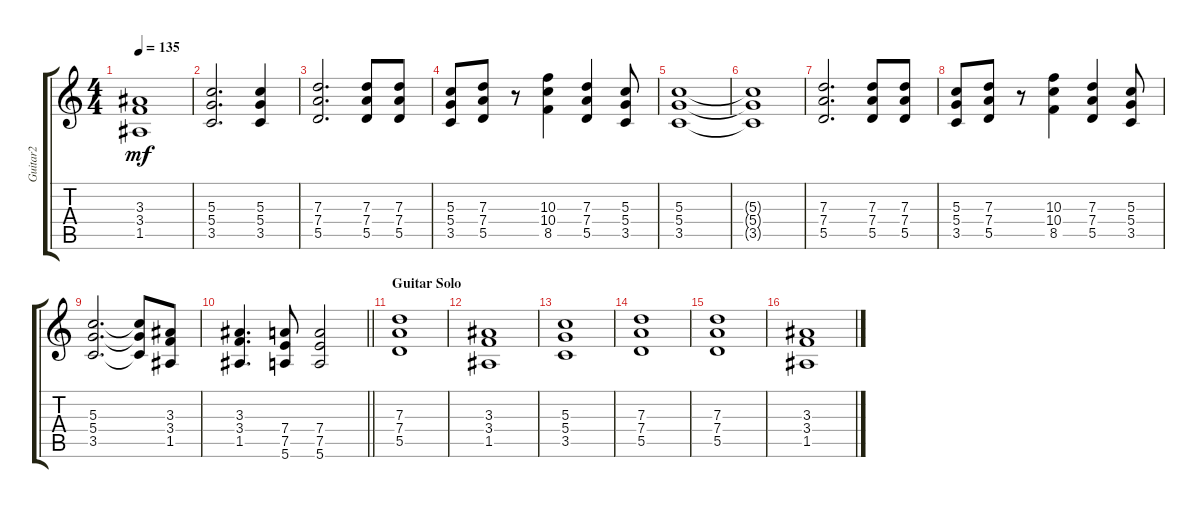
\track ("Guitar2" "Guitar2") {instrument acousticguitarsteel}
\staff {score tabs}
\tuning (E4 B3 G3 D3 A2 E2) {hide}
\ts (4 4)
\tempo 135
\clef g2
\ks c
(3.3 3.4 1.5).1{dy mf} |
(5.3 5.4 3.5).2{d} (5.3 5.4 3.5).4 |
(7.3 7.4 5.5).2{d} (7.3 7.4 5.5).8 (7.3 7.4 5.5).8 |
(5.3 5.4 3.5).8 (7.3 7.4 5.5).8 r.8 (10.3 10.4 8.5).4 (7.3 7.4 5.5).4 (5.3 5.4 3.5).8 |
(5.3 5.4 3.5).1 |
(5.3{t} 5.4{t} 3.5{t}).1 |
(7.3 7.4 5.5).2{d} (7.3 7.4 5.5).8 (7.3 7.4 5.5).8 |
(5.3 5.4 3.5).8 (7.3 7.4 5.5).8 r.8 (10.3 10.4 8.5).4 (7.3 7.4 5.5).4 (5.3 5.4 3.5).8 |
(5.3 5.4 3.5).2{d} (5.3{t} 5.4{t} 3.5{t}).8 (3.3 3.4 1.5).8 |
\barLineRight lightlight
(3.3 3.4 1.5).4{d} (7.4 7.5 5.6).8 (7.4 7.5 5.6).2 |
\section ("" "Guitar Solo")
(7.3 7.4 5.5).1 |
(3.3 3.4 1.5).1 |
(5.3 5.4 3.5).1 |
(7.3 7.4 5.5).1 |
(7.3 7.4 5.5).1 |
(3.3 3.4 1.5).1
